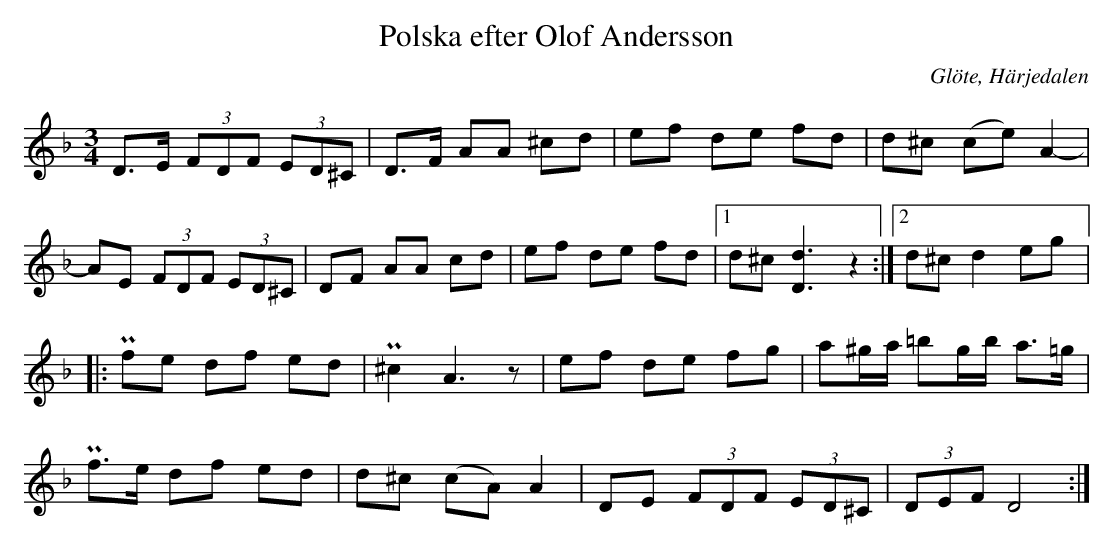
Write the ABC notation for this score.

X:1
T: Polska efter Olof Andersson
O: Glöte, Härjedalen
M: 3/4
L: 1/8
K: Dm
D>E (3FDF (3ED^C | D>F AA ^cd | ef de fd |  d^c (ce)    A2-  |
AE  (3FDF (3ED^C | DF  AA cd  | ef de fd |1 d^c [Dd]3z2     :|2 d^c d2 eg |:
Pfe  df ed | P^c2 A3z     | ef de    fg     | a^g/2a/2 =bg/2b/2 a>=g  |
Pf>e df ed | d^c  (cA) A2 | DE (3FDF (3ED^C | (3DEF    D4            :|
